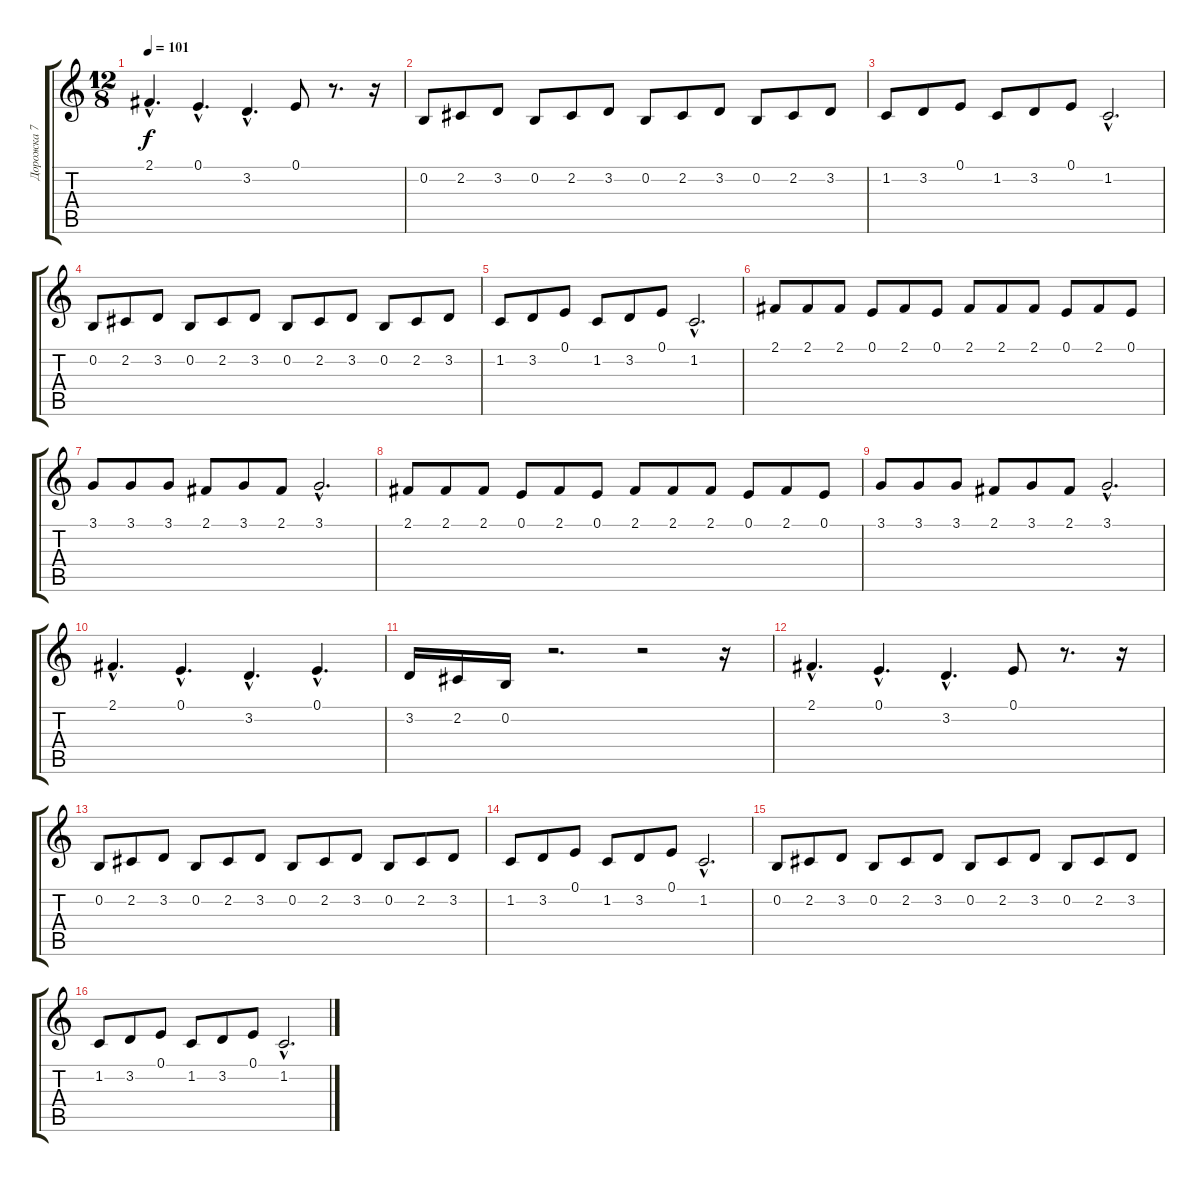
\track ("Дорожка 7" "Дорожка 7") {instrument acousticgrandpiano}
\staff {score tabs}
\tuning (E4 B3 G3 D3 A2 E2) {hide}
\ts (12 8)
\tempo 101
\clef g2
\ks c
2.1{hac}.4{d dy f} 0.1{hac}.4{d} 3.2{hac}.4{d} 0.1.8 r.8{d} r.16 |
0.2.8 2.2.8 3.2.8 0.2.8 2.2.8 3.2.8 0.2.8 2.2.8 3.2.8 0.2.8 2.2.8 3.2.8 |
1.2.8 3.2.8 0.1.8 1.2.8 3.2.8 0.1.8 1.2{hac}.2{d} |
0.2.8 2.2.8 3.2.8 0.2.8 2.2.8 3.2.8 0.2.8 2.2.8 3.2.8 0.2.8 2.2.8 3.2.8 |
1.2.8 3.2.8 0.1.8 1.2.8 3.2.8 0.1.8 1.2{hac}.2{d} |
2.1.8 2.1.8 2.1.8 0.1.8 2.1.8 0.1.8 2.1.8 2.1.8 2.1.8 0.1.8 2.1.8 0.1.8 |
3.1.8 3.1.8 3.1.8 2.1.8 3.1.8 2.1.8 3.1{hac}.2{d} |
2.1.8 2.1.8 2.1.8 0.1.8 2.1.8 0.1.8 2.1.8 2.1.8 2.1.8 0.1.8 2.1.8 0.1.8 |
3.1.8 3.1.8 3.1.8 2.1.8 3.1.8 2.1.8 3.1{hac}.2{d} |
2.1{hac}.4{d} 0.1{hac}.4{d} 3.2{hac}.4{d} 0.1{hac}.4{d} |
3.2.16 2.2.16 0.2.16 r.2{d} r.2 r.16 |
2.1{hac}.4{d} 0.1{hac}.4{d} 3.2{hac}.4{d} 0.1.8 r.8{d} r.16 |
0.2.8 2.2.8 3.2.8 0.2.8 2.2.8 3.2.8 0.2.8 2.2.8 3.2.8 0.2.8 2.2.8 3.2.8 |
1.2.8 3.2.8 0.1.8 1.2.8 3.2.8 0.1.8 1.2{hac}.2{d} |
0.2.8 2.2.8 3.2.8 0.2.8 2.2.8 3.2.8 0.2.8 2.2.8 3.2.8 0.2.8 2.2.8 3.2.8 |
1.2.8 3.2.8 0.1.8 1.2.8 3.2.8 0.1.8 1.2{hac}.2{d}
